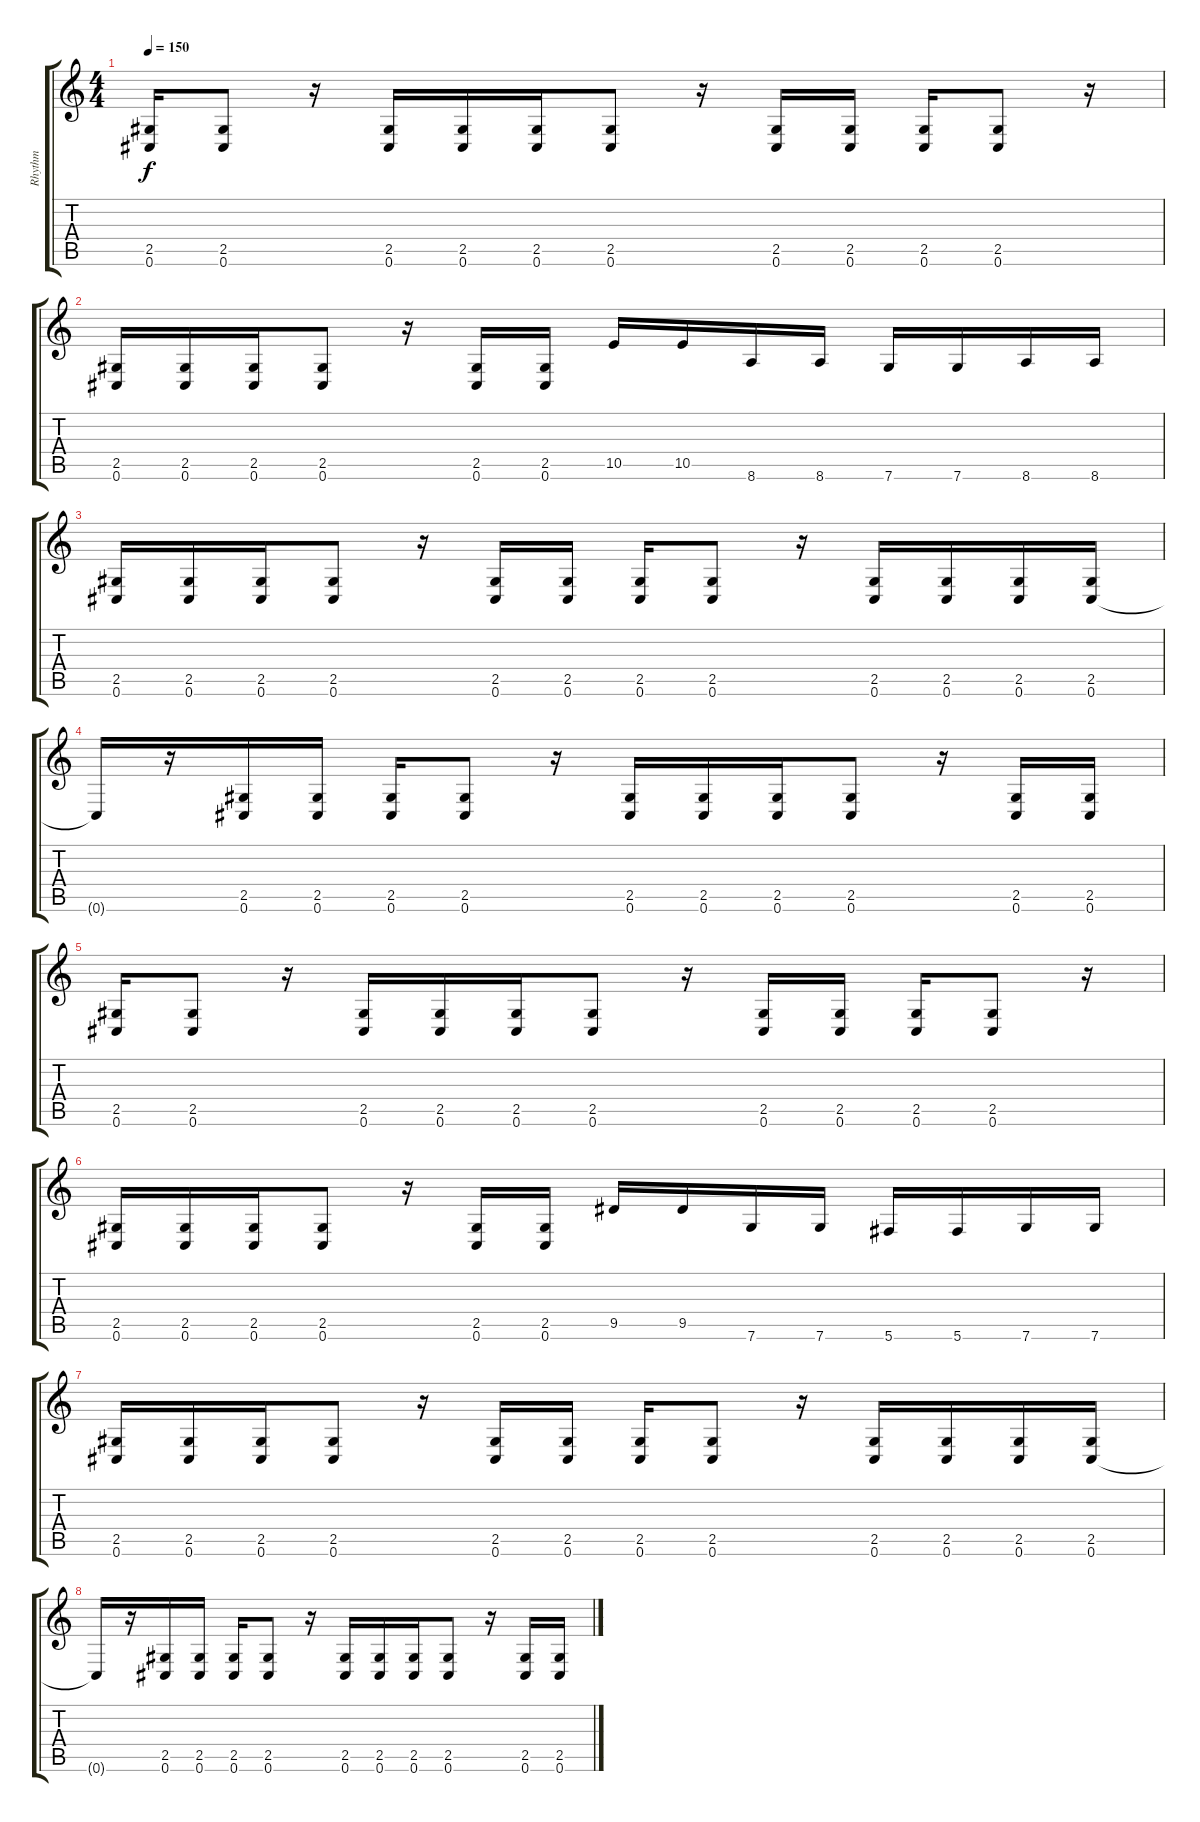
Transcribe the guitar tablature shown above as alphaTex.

\track ("Rhythm" "Rhythm") {instrument overdrivenguitar}
\staff {score tabs}
\tuning (Db4 Ab3 E3 B2 Gb2 Db2) {hide}
\ts (4 4)
\tempo 150
\clef g2
\ks c
(2.5 0.6).16{dy f} (2.5 0.6).8 r.16 (2.5 0.6).16 (2.5 0.6).16 (2.5 0.6).16 (2.5 0.6).8 r.16 (2.5 0.6).16 (2.5 0.6).16 (2.5 0.6).16 (2.5 0.6).8 r.16 |
(2.5 0.6).16 (2.5 0.6).16 (2.5 0.6).16 (2.5 0.6).8 r.16 (2.5 0.6).16 (2.5 0.6).16 10.5.16 10.5.16 8.6.16 8.6.16 7.6.16 7.6.16 8.6.16 8.6.16 |
(2.5 0.6).16 (2.5 0.6).16 (2.5 0.6).16 (2.5 0.6).8 r.16 (2.5 0.6).16 (2.5 0.6).16 (2.5 0.6).16 (2.5 0.6).8 r.16 (2.5 0.6).16 (2.5 0.6).16 (2.5 0.6).16 (2.5 0.6).16 |
0.6{t}.16 r.16 (2.5 0.6).16 (2.5 0.6).16 (2.5 0.6).16 (2.5 0.6).8 r.16 (2.5 0.6).16 (2.5 0.6).16 (2.5 0.6).16 (2.5 0.6).8 r.16 (2.5 0.6).16 (2.5 0.6).16 |
(2.5 0.6).16 (2.5 0.6).8 r.16 (2.5 0.6).16 (2.5 0.6).16 (2.5 0.6).16 (2.5 0.6).8 r.16 (2.5 0.6).16 (2.5 0.6).16 (2.5 0.6).16 (2.5 0.6).8 r.16 |
(2.5 0.6).16 (2.5 0.6).16 (2.5 0.6).16 (2.5 0.6).8 r.16 (2.5 0.6).16 (2.5 0.6).16 9.5.16 9.5.16 7.6.16 7.6.16 5.6.16 5.6.16 7.6.16 7.6.16 |
(2.5 0.6).16 (2.5 0.6).16 (2.5 0.6).16 (2.5 0.6).8 r.16 (2.5 0.6).16 (2.5 0.6).16 (2.5 0.6).16 (2.5 0.6).8 r.16 (2.5 0.6).16 (2.5 0.6).16 (2.5 0.6).16 (2.5 0.6).16 |
0.6{t}.16 r.16 (2.5 0.6).16 (2.5 0.6).16 (2.5 0.6).16 (2.5 0.6).8 r.16 (2.5 0.6).16 (2.5 0.6).16 (2.5 0.6).16 (2.5 0.6).8 r.16 (2.5 0.6).16 (2.5 0.6).16
